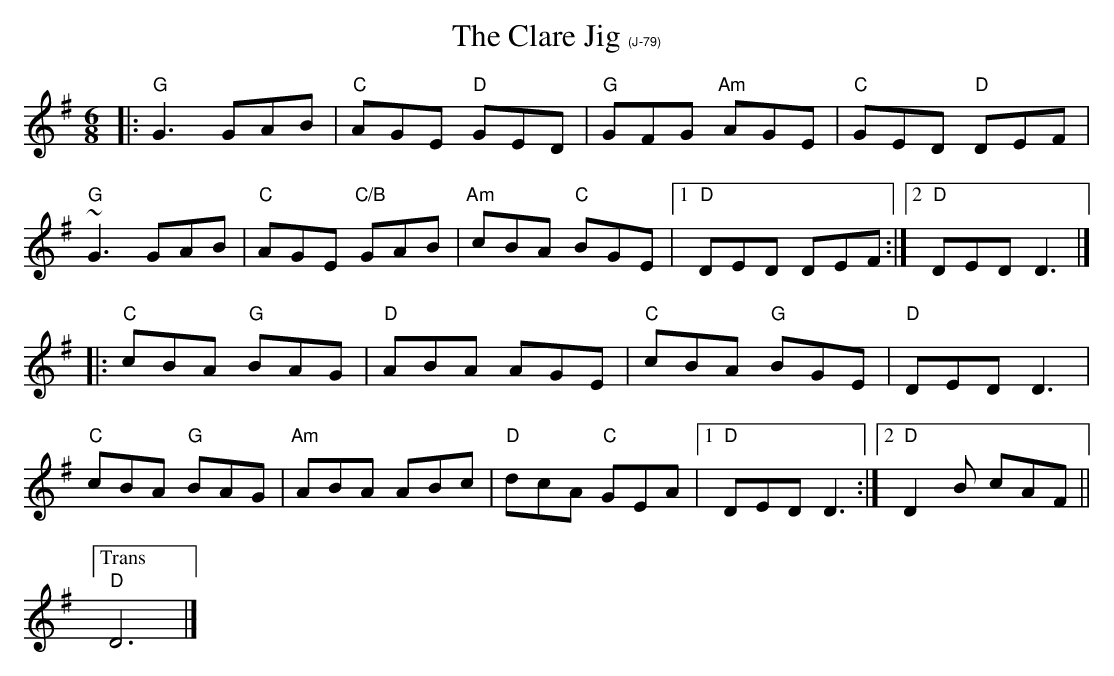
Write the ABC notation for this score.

X:1
T:The Clare Jig $1(J-79)
M:6/8
K:G
|:"G"G3 GAB|"C"AGE "D"GED|"G"GFG "Am"AGE|"C"GED "D"DEF|
"G"~G3 GAB|"C"AGE "C/B"GAB|"Am"cBA "C"BGE|[1"D"DED DEF:|2"D"DED D3|]
|:"C"cBA "G"BAG|"D"ABA AGE|"C"cBA "G"BGE|"D"DED D3|
"C"cBA "G"BAG|"Am"ABA ABc|"D"dcA "C"GEA|[1"D"DED D3:|[2"D"D2 B cAF||
["Trans""D"D6|]

$SmallRMargin
$SmallLMargin
